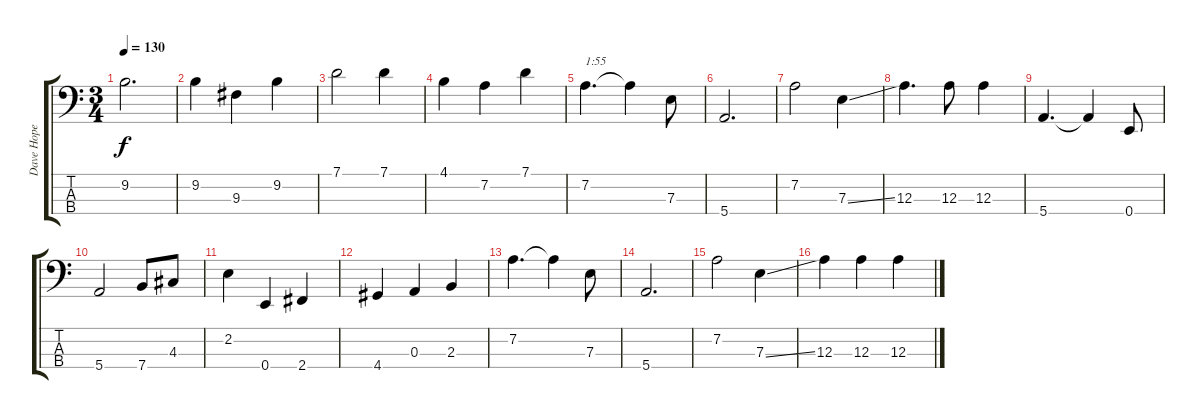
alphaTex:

\track ("Dave Hope (Bass)" "Dave Hope ") {instrument electricbasspick}
\staff {score tabs}
\tuning (G2 D2 A1 E1) {hide}
\ts (3 4)
\tempo 130
\clef f4
\ks c
9.2.2{d dy f} |
9.2.4 9.3.4 9.2.4 |
7.1.2 7.1.4 |
4.1.4 7.2.4 7.1.4 |
7.2.4{d txt "1:55"} 7.2{t}.4 7.3.8 |
5.4.2{d} |
7.2.2 7.3{ss}.4 |
12.3.4{d} 12.3.8 12.3.4 |
5.4.4{d} 5.4{t}.4 0.4.8 |
5.4.2 7.4.8 4.3.8 |
2.2.4 0.4.4 2.4.4 |
4.4.4 0.3.4 2.3.4 |
7.2.4{d} 7.2{t}.4 7.3.8 |
5.4.2{d} |
7.2.2 7.3{ss}.4 |
12.3.4 12.3.4 12.3.4
